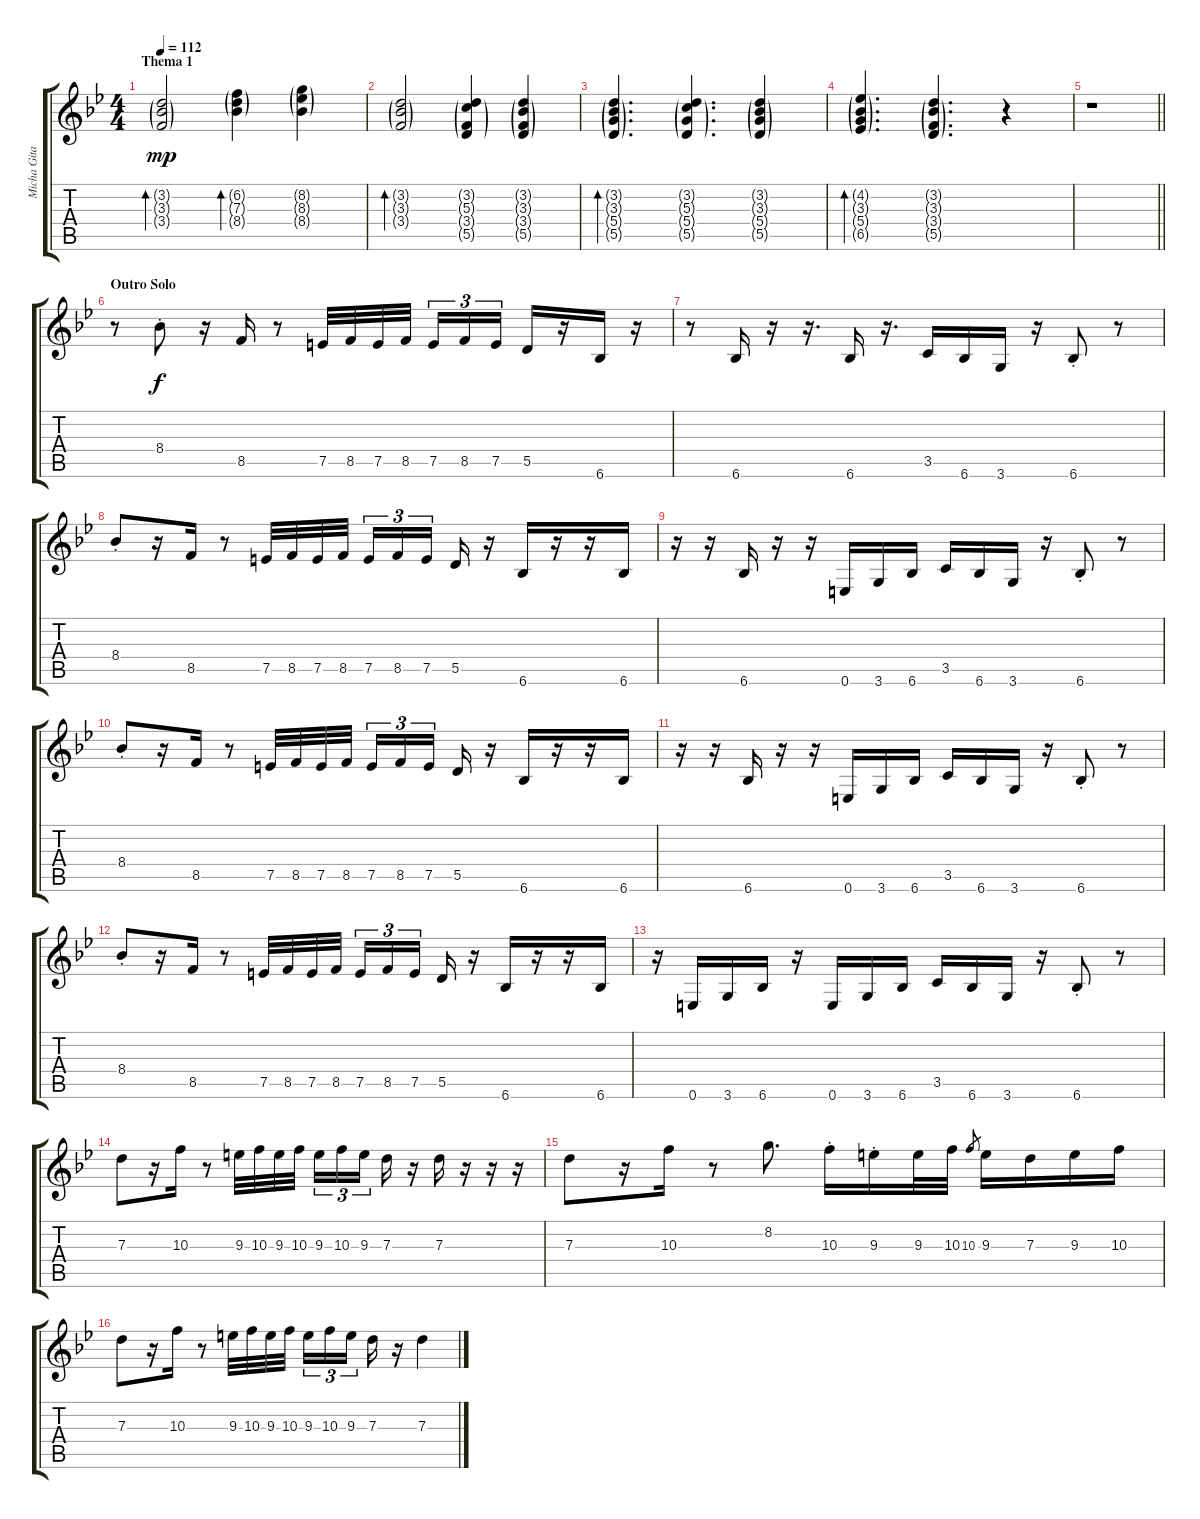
\track ("Micha Gitarre 1 " "Micha Gita") {instrument acousticguitarsteel}
\staff {score tabs}
\tuning (E4 B3 G3 D3 A2 E2) {hide}
\ts (4 4)
\section ("" "Thema 1")
\tempo 112
\clef g2
\ks bb
(3.2{g} 3.3{g} 3.4{g}).2{bd 240 dy mp} (6.2{g} 7.3{g} 8.4{g}).4{bd 120} (8.2{g} 8.3{g} 8.4{g}).4 |
(3.2{g} 3.3{g} 3.4{g}).2{bd 240} (3.2{g} 5.3{g} 3.4{g} 5.5{g}).4 (3.2{g} 3.3{g} 3.4{g} 5.5{g}).4 |
(3.2{g} 3.3{g} 5.4{g} 5.5{g}).4{d bd 240} (3.2{g} 5.3{g} 5.4{g} 5.5{g}).4{d} (3.2{g} 3.3{g} 5.4{g} 5.5{g}).4 |
(4.2{g} 3.3{g} 5.4{g} 6.5{g}).4{d bd 240} (3.2{g} 3.3{g} 3.4{g} 5.5{g}).4{d} r.4 |
\barLineRight lightlight
r.1 |
\section ("" "Outro Solo")
r.8 8.4{st}.8{dy f} r.16 8.5.16 r.8 7.5.32 8.5.32 7.5.32 8.5.32{beam splitsecondary} 7.5.16{tu (3 2)} 8.5.16{tu (3 2)} 7.5.16{tu (3 2)} 5.5.16 r.16 6.6.16 r.16 |
r.8 6.6.16 r.16 r.16{d} 6.6.16 r.16{d} 3.5.16 6.6.16 3.6.16 r.16 6.6{st}.8 r.8 |
8.4{st}.8 r.16 8.5.16 r.8 7.5.32 8.5.32 7.5.32 8.5.32 7.5.16{tu (3 2)} 8.5.16{tu (3 2)} 7.5.16{tu (3 2) beam splitsecondary} 5.5.16 r.16 6.6.16 r.16 r.16 6.6.16 |
r.16 r.16 6.6.16 r.16 r.16 0.6.16 3.6.16 6.6.16 3.5.16 6.6.16 3.6.16 r.16 6.6{st}.8 r.8 |
8.4{st}.8 r.16 8.5.16 r.8 7.5.32 8.5.32 7.5.32 8.5.32 7.5.16{tu (3 2)} 8.5.16{tu (3 2)} 7.5.16{tu (3 2) beam splitsecondary} 5.5.16 r.16 6.6.16 r.16 r.16 6.6.16 |
r.16 r.16 6.6.16 r.16 r.16 0.6.16 3.6.16 6.6.16 3.5.16 6.6.16 3.6.16 r.16 6.6{st}.8 r.8 |
8.4{st}.8 r.16 8.5.16 r.8 7.5.32 8.5.32 7.5.32 8.5.32 7.5.16{tu (3 2)} 8.5.16{tu (3 2)} 7.5.16{tu (3 2) beam splitsecondary} 5.5.16 r.16 6.6.16 r.16 r.16 6.6.16 |
r.16 0.6.16 3.6.16 6.6.16 r.16 0.6.16 3.6.16 6.6.16 3.5.16 6.6.16 3.6.16 r.16 6.6{st}.8 r.8 |
7.3.8 r.16 10.3.16 r.8 9.3.32 10.3.32 9.3.32 10.3.32 9.3.16{tu (3 2)} 10.3.16{tu (3 2)} 9.3.16{tu (3 2) beam splitsecondary} 7.3.16 r.16 7.3.16 r.16 r.16 r.16 |
7.3.8 r.16 10.3.16 r.8 8.2.8{d} 10.3{st}.16 9.3{st}.16 9.3.32 10.3.32 10.3.8{gr} 9.3.16 7.3.16 9.3.16 10.3.16 |
7.3.8 r.16 10.3.16 r.8 9.3.32 10.3.32 9.3.32 10.3.32 9.3.16{tu (3 2)} 10.3.16{tu (3 2)} 9.3.16{tu (3 2) beam splitsecondary} 7.3.16 r.16 7.3.4
